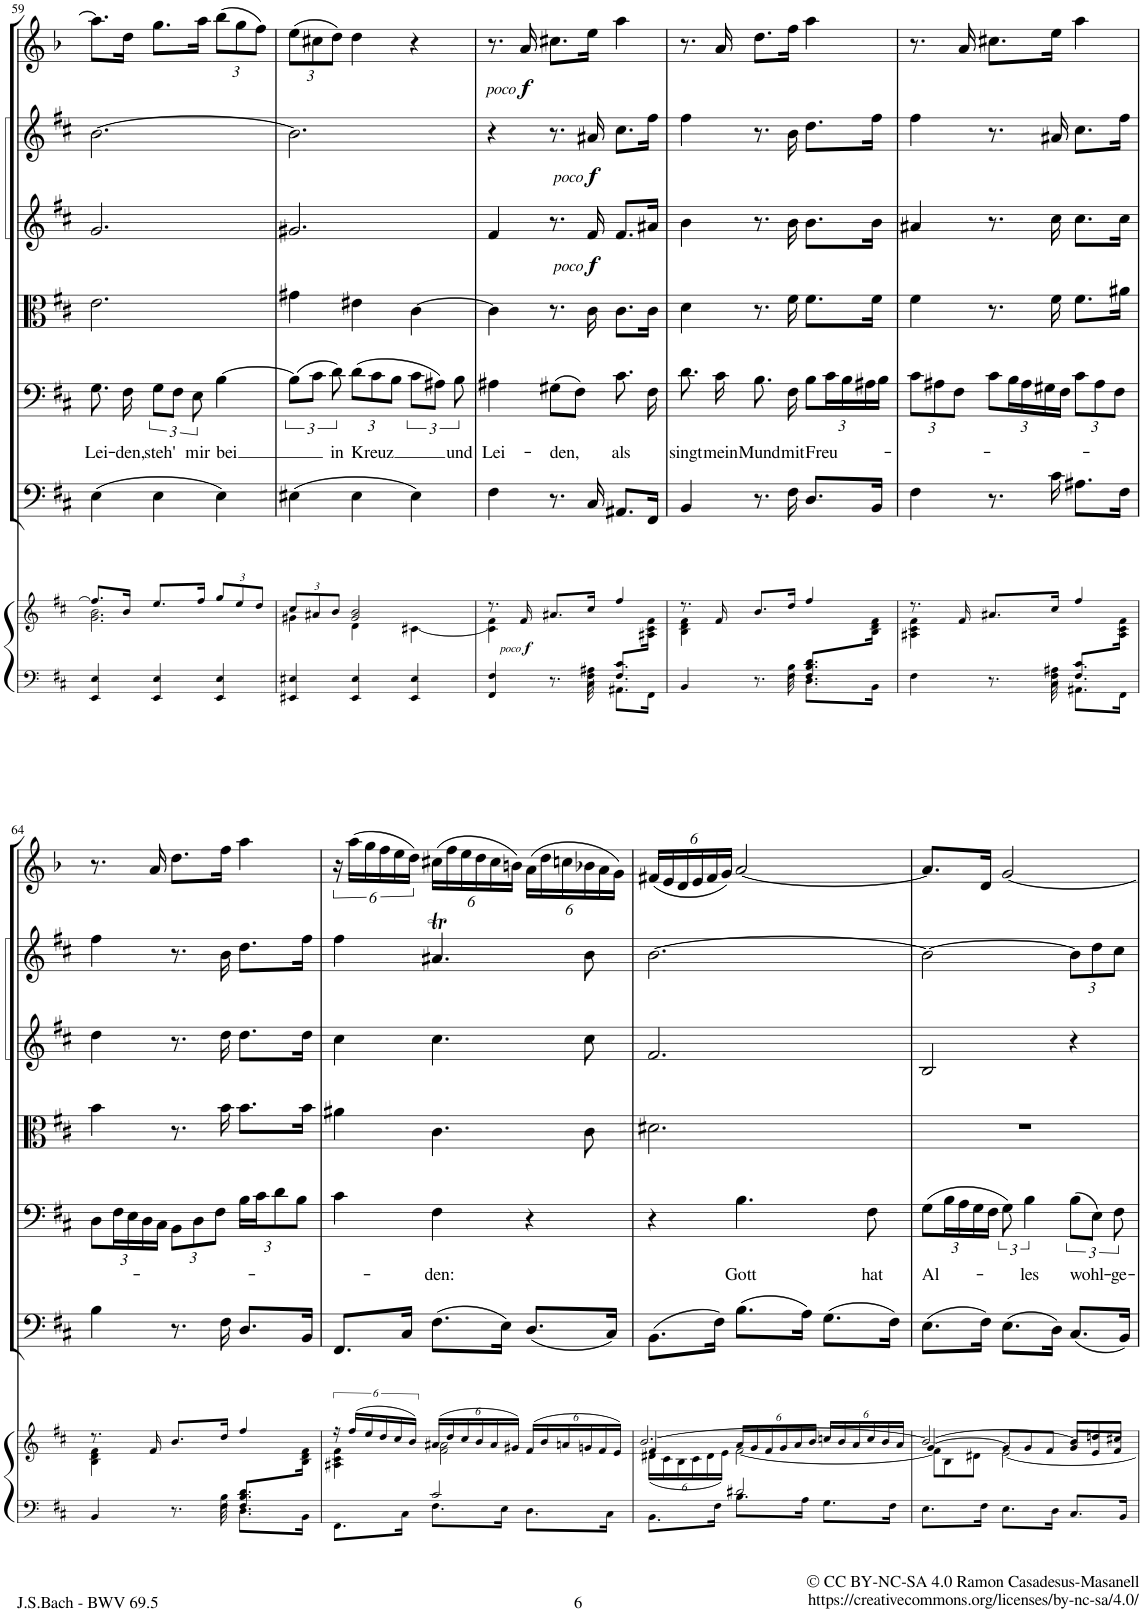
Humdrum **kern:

**kern	**kern	**dynam	**kern	**kern	**text	**kern	**kern	**dynam	**kern	**dynam	**kern	**dynam
*part7	*part7	*part7	*part6	*part5	*part5	*part4	*part3	*part3	*part2	*part2	*part1	*part1
*staff8	*staff7	*staff7/8	*staff6	*staff5	*staff5	*staff4	*staff3	*staff3	*staff2	*staff2	*staff1	*staff1
*I"Piano reduction	*	*	*I"Continuo	*I"Basso	*	*I"Viola	*I"Violino II	*	*I"Violino I	*	*I"Oboe d'amore	*
*I'Pno	*	*	*	*	*	*	*	*	*	*	*I'Ob	*
!!LO:PB:g=z
*clefF4	*clefG2	*	*clefF4	*clefF4	*	*clefC3	*clefG2	*	*clefG2	*	*clefG2	*
*	*	*	*	*	*	*	*	*	*	*	*Trd2c3	*
*k[f#c#]	*k[f#c#]	*	*k[f#c#]	*k[f#c#]	*	*k[f#c#]	*k[f#c#]	*	*k[f#c#]	*	*k[b-]	*
*M3/4	*M3/4	*	*M3/4	*M3/4	*	*M3/4	*M3/4	*	*M3/4	*	*M3/4	*
=59	=59	=59	=59	=59	=59	=59	=59	=59	=59	=59	=59	=59
*	*^	*	*	*	*	*	*	*	*	*	*	*
!	!	!	!	!	!	!LO:LY:b	!	!	!	!	!	!	!
4EE/ 4E/	8.ff#/L]	2.g\ 2.b\	.	(4E\	8.G\	Lei-	2.e\	2.g/	.	[2.b\	.	8.aa\L]	.
!	!	!	!	!	!	!LO:LY:b	!	!	!	!	!	!	!
.	16b/Jk	.	.	.	16F#\	-den,	.	.	.	.	.	16dd\Jk	.
!	!	!	!	!	!	!LO:LY:b	!	!	!	!	!	!	!
4EE/ 4E/	8.ee/L	.	.	4E\	12G\L	steh'	.	.	.	.	.	8.gg\L	.
.	.	.	.	.	12F#\J	.	.	.	.	.	.	.	.
!	!	!	!	!	!	!LO:LY:b	!	!	!	!	!	!	!
.	.	.	.	.	12E\	mir	.	.	.	.	.	.	.
.	16ff#/Jk	.	.	.	.	.	.	.	.	.	.	16aa\Jk	.
*	*Xbrackettup	*	*	*	*	*	*	*	*	*	*	*	*
!	!	!	!	!	!	!LO:LY:b	!	!	!	!	!	!	!
*	*	*	*	*	*	*	*	*	*	*	*	*Xbrackettup	*
4EE/ 4E/	12gg/L	.	.	4E\)	[4B\	bei	.	.	.	.	.	(12bb-\L	.
.	12ee/	.	.	.	.	.	.	.	.	.	.	12gg\	.
.	12dd/J	.	.	.	.	.	.	.	.	.	.	12ff\J)	.
=60	=60	=60	=60	=60	=60	=60	=60	=60	=60	=60	=60	=60	=60
4EE#X/ 4E#X/	12cc#/L	4g#X\	.	(4E#X\	(12B\L]	.	4g#X\	2.g#X/	.	2.b\]	.	(12ee\L	.
.	12a#X/	.	.	.	12c#\J	.	.	.	.	.	.	12cc#X\	.
!	!	!	!	!	!	!LO:LY:b	!	!	!	!	!	!	!
.	12b/J	.	.	.	12d\)	in	.	.	.	.	.	12dd\J)	.
*	*	*	*	*	*Xbrackettup	*	*	*	*	*	*	*	*
!	!	!	!	!	!	!LO:LY:b	!	!	!	!	!	!	!
4EE#/ 4E#/	2g#/ 2b/	4d\	.	4E#\	(12d\L	Kreuz	4e#X\	.	.	.	.	4dd\	.
.	.	.	.	.	12c#\	.	.	.	.	.	.	.	.
.	.	.	.	.	12B\J	.	.	.	.	.	.	.	.
*	*	*	*	*	*brackettup	*	*	*	*	*	*	*	*
4EE#/ 4E#/	.	[4c#X\	.	4E#\)	12c#\L	.	[4c#\	.	.	.	.	4r	.
.	.	.	.	.	12A#X\J)	.	.	.	.	.	.	.	.
!	!	!	!	!	!	!LO:LY:b	!	!	!	!	!	!	!
.	.	.	.	.	12B\	und	.	.	.	.	.	.	.
=61	=61	=61	=61	=61	=61	=61	=61	=61	=61	=61	=61	=61	=61
*^	*	*	*	*	*	*	*	*	*	*	*	*	*
!	!	!	!	!	!	!	!LO:LY:b	!	!	!	!	!	!	!
4..ryy	4FF#/ 4F#/	8.r	4c#\] 4f#\	.	4F#\	4A#X\	Lei-	4c#\]	4f#/	.	4r	.	8.r	.
!	!	!	!	!LO:DY:b	!	!	!	!	!	!	!	!	!	!
!	!	!	!	!LO:DY:n=1:b	!	!	!	!	!	!	!	!	!	!LO:DY:b
!	!	!	!	!	!	!	!	!	!	!	!	!	!	!LO:DY:n=1:b
.	.	16f#/	.	other-dynamics f	.	.	.	.	.	.	.	.	16a/	other-dynamics f
!	!	!	!	!	!	!	!LO:LY:b	!	!	!	!	!	!	!
.	8.r	8.a#X/L	8.ryy	.	8.r	(8G#X\L	-den,	8.r	8.r	.	8.r	.	8.cc#X\L	.
.	.	.	.	.	.	8F#\J)	.	.	.	.	.	.	.	.
!	!	!	!	!	!	!	!	!	!	!LO:DY:b	!	!	!	!
!	!	!	!	!	!	!	!	!	!	!LO:DY:n=1:b	!	!LO:DY:b	!	!
!	!	!	!	!	!	!	!	!	!	!	!	!LO:DY:n=1:b	!	!
16F#\ 16A#X\	16C#\	16cc#/Jk	4ryy	.	16C#/	.	.	16c#\	16f#/	other-dynamics f	16a#X/	other-dynamics f	16ee\Jk	.
!	!	!	!	!	!	!	!LO:LY:b	!	!	!	!	!	!	!
8.F#/ 8.c#/L	8.AA#X\L	4ff#/	.	.	8.AA#X/L	8.c#\	als	8.c#\L	8.f#/L	.	8.cc#\L	.	4aa\	.
16ryy	16FF#\Jk	.	16A#X\ 16c#\ 16f#\Jk	.	16FF#/Jk	16F#\	.	16c#\Jk	16a#X/Jk	.	16ff#\Jk	.	.	.
=62	=62	=62	=62	=62	=62	=62	=62	=62	=62	=62	=62	=62	=62	=62
!	!	!	!	!	!	!	!LO:LY:b	!	!	!	!	!	!	!
4..ryy	4BB/	8.r	4B\ 4d\ 4f#\	.	4BB/	8.d\	singt	4d\	4b\	.	4ff#\	.	8.r	.
!	!	!	!	!	!	!	!LO:LY:b	!	!	!	!	!	!	!
.	.	16f#/	.	.	.	16c#\	mein	.	.	.	.	.	16a/	.
!	!	!	!	!	!	!	!LO:LY:b	!	!	!	!	!	!	!
.	8.r	8.b/L	8.ryy	.	8.r	8.B\	Mund	8.r	8.r	.	8.r	.	8.dd\L	.
!	!	!	!	!	!	!	!LO:LY:b	!	!	!	!	!	!	!
16B\	16F#\	16dd/Jk	4ryy	.	16F#\	16F#\	mit	16f#\	16b\	.	16b\	.	16ff\Jk	.
*	*	*	*	*	*	*Xbrackettup	*	*	*	*	*	*	*	*
!	!	!	!	!	!	!	!LO:LY:b	!	!	!	!	!	!	!
8.F#/ 8.B/ 8.d/L	8.D\L	4ff#/	.	.	8.D/L	12B\L	Freu-	8.f#\L	8.b\L	.	8.dd\L	.	4aa\	.
.	.	.	.	.	.	24c#\L	.	.	.	.	.	.	.	.
.	.	.	.	.	.	24B\	.	.	.	.	.	.	.	.
.	.	.	.	.	.	24A#X\	.	.	.	.	.	.	.	.
16ryy	16BB\Jk	.	16B\ 16d\ 16f#\Jk	.	16BB/Jk	.	.	16f#\Jk	16b\Jk	.	16ff#\Jk	.	.	.
.	.	.	.	.	.	24B\JJ	.	.	.	.	.	.	.	.
=63	=63	=63	=63	=63	=63	=63	=63	=63	=63	=63	=63	=63	=63	=63
4..ryy	4F#\	8.r	4A#X\ 4c#\ 4f#\	.	4F#\	12c#\L	.	4f#\	4a#X/	.	4ff#\	.	8.r	.
.	.	.	.	.	.	12A#X\	.	.	.	.	.	.	.	.
.	.	.	.	.	.	12F#\J	.	.	.	.	.	.	.	.
.	.	16f#/	.	.	.	.	.	.	.	.	.	.	16a/	.
.	8.r	8.a#X/L	8.ryy	.	8.r	12c#\L	.	8.r	8.r	.	8.r	.	8.cc#X\L	.
.	.	.	.	.	.	24B\L	.	.	.	.	.	.	.	.
.	.	.	.	.	.	24A#\	.	.	.	.	.	.	.	.
.	.	.	.	.	.	24G#X\	.	.	.	.	.	.	.	.
16F#\ 16A#X\	16C#\	16cc#/Jk	4ryy	.	16c#\	.	.	16f#\	16cc#\	.	16a#X/	.	16ee\Jk	.
.	.	.	.	.	.	24F#\JJ	.	.	.	.	.	.	.	.
8.F#/ 8.c#/L	8.AA#X\L	4ff#/	.	.	8.A#X\L	12c#\L	.	8.f#\L	8.cc#\L	.	8.cc#\L	.	4aa\	.
.	.	.	.	.	.	12A#\	.	.	.	.	.	.	.	.
.	.	.	.	.	.	12F#\J	.	.	.	.	.	.	.	.
16ryy	16FF#\Jk	.	16A#\ 16c#\ 16f#\Jk	.	16F#\Jk	.	.	16a#X\Jk	16cc#\Jk	.	16ff#\Jk	.	.	.
!!LO:LB:g=z
=64	=64	=64	=64	=64	=64	=64	=64	=64	=64	=64	=64	=64	=64	=64
4..ryy	4BB/	8.r	4B\ 4d\ 4f#\	.	4B\	12D\L	.	4b\	4dd\	.	4ff#\	.	8.r	.
.	.	.	.	.	.	24F#\L	.	.	.	.	.	.	.	.
.	.	.	.	.	.	24E\	.	.	.	.	.	.	.	.
.	.	.	.	.	.	24D\	.	.	.	.	.	.	.	.
.	.	16f#/	.	.	.	.	.	.	.	.	.	.	16a/	.
.	.	.	.	.	.	24C#\JJ	.	.	.	.	.	.	.	.
.	8.r	8.b/L	8.ryy	.	8.r	12BB\L	.	8.r	8.r	.	8.r	.	8.dd\L	.
.	.	.	.	.	.	12D\	.	.	.	.	.	.	.	.
.	.	.	.	.	.	12F#\J	.	.	.	.	.	.	.	.
16B\	16F#\	16dd/Jk	4ryy	.	16F#\	.	.	16b\	16dd\	.	16b\	.	16ff\Jk	.
8.F#/ 8.B/ 8.d/L	8.D\L	4ff#/	.	.	8.D/L	24B\LL	.	8.b\L	8.dd\L	.	8.dd\L	.	4aa\	.
.	.	.	.	.	.	24c#\J	.	.	.	.	.	.	.	.
.	.	.	.	.	.	12d\	.	.	.	.	.	.	.	.
.	.	.	.	.	.	12B\J	.	.	.	.	.	.	.	.
16ryy	16BB\Jk	.	16B\ 16d\ 16f#\Jk	.	16BB/Jk	.	.	16b\Jk	16dd\Jk	.	16ff#\Jk	.	.	.
=65	=65	=65	=65	=65	=65	=65	=65	=65	=65	=65	=65	=65	=65	=65
*	*	*brackettup	*	*	*	*	*	*	*	*	*	*	*brackettup	*
4ryy	8.FF#\L	24r	4A#X\ 4c#\ 4f#\	.	8.FF#/L	4c#\	.	4a#X\	4cc#\	.	4ff#\	.	24r	.
.	.	(24ff#/LL	.	.	.	.	.	.	.	.	.	.	(24aa\LL	.
.	.	24ee/	.	.	.	.	.	.	.	.	.	.	24gg\	.
.	.	24dd/	.	.	.	.	.	.	.	.	.	.	24ff\	.
.	.	24cc#/	.	.	.	.	.	.	.	.	.	.	24ee\	.
.	16C#\Jk	.	.	.	16C#/Jk	.	.	.	.	.	.	.	.	.
.	.	24b/JJ)	.	.	.	.	.	.	.	.	.	.	24dd\JJ)	.
*	*	*Xbrackettup	*	*	*	*	*	*	*	*	*	*	*	*
!	!	!	!	!	!	!	!LO:LY:b	!	!	!	!	!	!	!
*	*	*	*	*	*	*	*	*	*	*	*	*	*Xbrackettup	*
2c#/	8.F#\L	(24a#X/LL	2f#\ 2a#\	.	(8.F#\L	4F#\	den:	4.c#\	4.cc#\	.	4.a#Xt/	.	(24cc#X\LL	.
.	.	24dd/	.	.	.	.	.	.	.	.	.	.	24ff\	.
.	.	24cc#/	.	.	.	.	.	.	.	.	.	.	24ee\	.
.	.	24b/	.	.	.	.	.	.	.	.	.	.	24dd\	.
.	.	24a#/	.	.	.	.	.	.	.	.	.	.	24cc#\	.
.	16E\Jk	.	.	.	16E\Jk)	.	.	.	.	.	.	.	.	.
.	.	24g#X/JJ)	.	.	.	.	.	.	.	.	.	.	24bn\JJ)	.
.	8.D\L	(24f#/LL	.	.	(8.D/L	4r	.	.	.	.	.	.	(24a\LL	.
.	.	24b/	.	.	.	.	.	.	.	.	.	.	24dd\	.
.	.	24an/	.	.	.	.	.	.	.	.	.	.	24ccn\	.
.	.	24gn/	.	.	.	.	.	8c#\	8cc#\	.	8b\	.	24b-X\	.
.	.	24f#/	.	.	.	.	.	.	.	.	.	.	24a\	.
.	16C#\Jk	.	.	.	16C#/Jk)	.	.	.	.	.	.	.	.	.
.	.	24e/JJ)	.	.	.	.	.	.	.	.	.	.	24g\JJ)	.
=66	=66	=66	=66	=66	=66	=66	=66	=66	=66	=66	=66	=66	=66	=66
*	*	*	*^	*	*	*	*	*	*	*	*	*	*	*
4ryy	8.BB\L	4f#/	(24d#X\LL	[2.b/	.	(8.BB\L	4r	.	2.d#X\	2.f#/	.	[2.b\	.	(24f#X/LL	.
.	.	.	24c#\	.	.	.	.	.	.	.	.	.	.	24e/	.
.	.	.	24B\	.	.	.	.	.	.	.	.	.	.	24d/	.
.	.	.	24c#\	.	.	.	.	.	.	.	.	.	.	24e/	.
.	.	.	24d#\	.	.	.	.	.	.	.	.	.	.	24f#/	.
.	16F#\Jk	.	.	.	.	16F#\Jk)	.	.	.	.	.	.	.	.	.
.	.	.	24e\JJ)	.	.	.	.	.	.	.	.	.	.	24g/JJ)	.
!	!	!	!	!	!	!	!	!LO:LY:b	!	!	!	!	!	!	!
2d#X/	8.B\L	24a/LL	[2f#\	.	.	(8.B\L	4.B\	Gott	.	.	.	.	.	[2a/	.
.	.	24g/	.	.	.	.	.	.	.	.	.	.	.	.	.
.	.	24f#/	.	.	.	.	.	.	.	.	.	.	.	.	.
.	.	24g/	.	.	.	.	.	.	.	.	.	.	.	.	.
.	.	24a/	.	.	.	.	.	.	.	.	.	.	.	.	.
.	16A\Jk	.	.	.	.	16A\Jk)	.	.	.	.	.	.	.	.	.
.	.	24b/JJ	.	.	.	.	.	.	.	.	.	.	.	.	.
.	8.G\L	24ccn/LL	.	.	.	(8.G\L	.	.	.	.	.	.	.	.	.
.	.	24b/	.	.	.	.	.	.	.	.	.	.	.	.	.
.	.	24a/	.	.	.	.	.	.	.	.	.	.	.	.	.
!	!	!	!	!	!	!	!	!LO:LY:b	!	!	!	!	!	!	!
.	.	24cc/	.	.	.	.	8F#\	hat	.	.	.	.	.	.	.
.	.	24b/	.	.	.	.	.	.	.	.	.	.	.	.	.
.	16F#\Jk	.	.	.	.	16F#\Jk)	.	.	.	.	.	.	.	.	.
.	.	24a/JJ	.	.	.	.	.	.	.	.	.	.	.	.	.
*v	*v	*	*	*	*	*	*	*	*	*	*	*	*	*	*
=67	=67	=67	=67	=67	=67	=67	=67	=67	=67	=67	=67	=67	=67	=67
!	!	!	!	!	!	!	!LO:LY:b	!	!	!	!	!	!	!
8.E\L	2b/_	12f#\L]	[4g/	.	(8.E\L	(12G\L	Al-	2.r	2B/	.	2b\_	.	8.a/L]	.
.	.	12B\	.	.	.	24B\L	.	.	.	.	.	.	.	.
.	.	.	.	.	.	24A\	.	.	.	.	.	.	.	.
.	.	12d#X\J	.	.	.	24G\	.	.	.	.	.	.	.	.
16F#\Jk	.	.	.	.	16F#\Jk)	.	.	.	.	.	.	.	16d/Jk	.
.	.	.	.	.	.	24F#\JJ	.	.	.	.	.	.	.	.
*	*	*	*	*	*	*brackettup	*	*	*	*	*	*	*	*
8.E\L	.	[2e\	12g/L]	.	(8.E\L	12G\)	.	.	.	.	.	.	[2g/	.
!	!	!	!	!	!	!	!LO:LY:b	!	!	!	!	!	!	!
.	.	.	12g/	.	.	6B\	-les	.	.	.	.	.	.	.
.	.	.	12f#/J	.	.	.	.	.	.	.	.	.	.	.
16D\Jk	.	.	.	.	16D\Jk)	.	.	.	.	.	.	.	.	.
*	*	*	*brackettup	*	*	*	*	*	*	*	*	*	*	*
!	!	!	!	!	!	!	!LO:LY:b	!	!	!	!	!	!	!
*	*	*	*	*	*	*	*	*	*	*	*Xbrackettup	*	*	*
8.C#/L	12b/L]	.	12g/L	.	(8.C#/L	(12B\L	wohl-	.	4r	.	12b\L]	.	.	.
.	12ddn/	.	12e/	.	.	12E\J)	.	.	.	.	12dd\	.	.	.
!	!	!	!	!	!	!	!LO:LY:b	!	!	!	!	!	!	!
.	12cc#X/J	.	12f#/J	.	.	12F#\	-ge-	.	.	.	12cc#\J	.	.	.
16BB/Jk	.	.	.	.	16BB/Jk)	.	.	.	.	.	.	.	.	.
*	*v	*v	*v	*	*	*	*	*	*	*	*	*	*	*
=	=	=	=	=	=	=	=	=	=	=	=	=
*-	*-	*-	*-	*-	*-	*-	*-	*-	*-	*-	*-	*-
